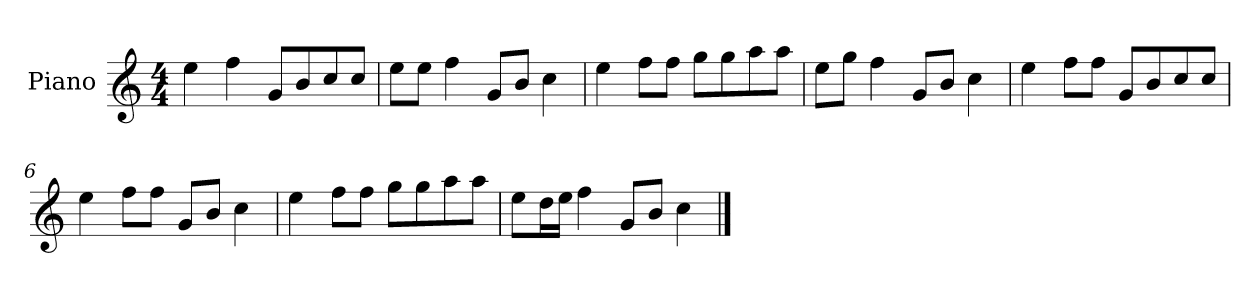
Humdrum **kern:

**kern
*part1
*staff1
*I"Piano
*I'P-no
*clefG2
*k[]
*M4/4
*MM90
=1
4ee\
4ff\
8g/L
8b/
8cc/
8cc/J
=2
8ee\L
8ee\J
4ff\
8g/L
8b/J
4cc\
=3
4ee\
8ff\L
8ff\J
8gg\L
8gg\
8aa\
8aa\J
=4
8ee\L
8gg\J
4ff\
8g/L
8b/J
4cc\
=5
4ee\
8ff\L
8ff\J
8g/L
8b/
8cc/
8cc/J
=6
4ee\
8ff\L
8ff\J
8g/L
8b/J
4cc\
!!LO:LB:g=z
=7
4ee\
8ff\L
8ff\J
8gg\L
8gg\
8aa\
8aa\J
=8
8ee\L
16dd\L
16ee\JJ
4ff\
8g/L
8b/J
4cc\
==
*-
